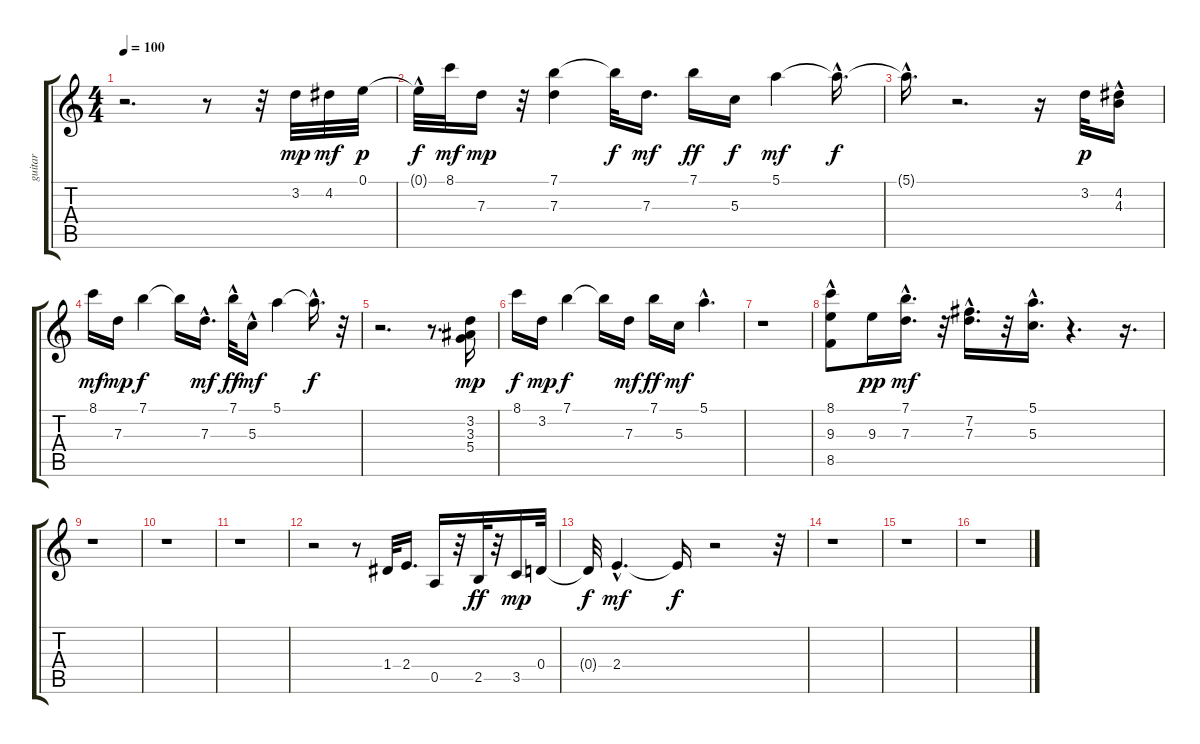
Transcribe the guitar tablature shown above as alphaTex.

\track ("guitar" "guitar") {instrument acousticguitarnylon}
\staff {score tabs}
\tuning (E4 B3 G3 D3 A2 E2) {hide}
\ts (4 4)
\tempo 100
\clef g2
\ks c
r.2{d dy mp instrument acousticguitarnylon} r.8 r.32 3.2.32 4.2.32{dy mf} 0.1.32{dy p} |
0.1{hac t}.32{dy f} 8.1.32{dy mf} 7.3.16{dy mp} r.32 (7.1 7.3).4 7.1{t}.32{dy f} 7.3.16{d dy mf} 7.1.16{dy ff} 5.3.16{dy f} 5.1.4{dy mf} 5.1{hac t}.16{d dy f} |
5.1{hac t}.16{d} r.2{d} r.16 3.2.32{dy p} (4.2 4.3{hac}).16 |
8.1.16{dy mf} 7.3.16{dy mp} 7.1.4{dy f} 7.1{t}.16 7.3{hac}.16{d dy mf} 7.1{hac}.32{dy ff} 5.3{hac}.16{dy mf} 5.1.4 5.1{hac t}.16{d dy f} r.32 |
r.2{d} r.8{d} (3.2 3.3 5.4).16{dy mp} |
8.1.16{dy f} 3.2.16{dy mp} 7.1.4{dy f} 7.1{t}.16 7.3.16{dy mf} 7.1.16{dy ff} 5.3.16{dy mf} 5.1{hac}.4{d} |
r.1 |
(8.1{hac} 9.3{hac} 8.5).8 9.3.16{dy pp} (7.1 7.3{hac}).16{d dy mf} r.32 (7.2 7.3{hac}).16{d} r.32 (5.1 5.3{hac}).16{d} r.4{d} r.16{d} |
r.1 |
r.1 |
r.1 |
r.2 r.8 1.4.32 2.4.16{d} 0.5.16 r.32 2.5.32{dy ff} r.32 3.5.16{dy mp} 0.4.32 |
0.4{t}.32{dy f} 2.4{hac}.4{d dy mf} 2.4{t}.16{dy f} r.2 r.32 |
r.1 |
r.1 |
r.1
